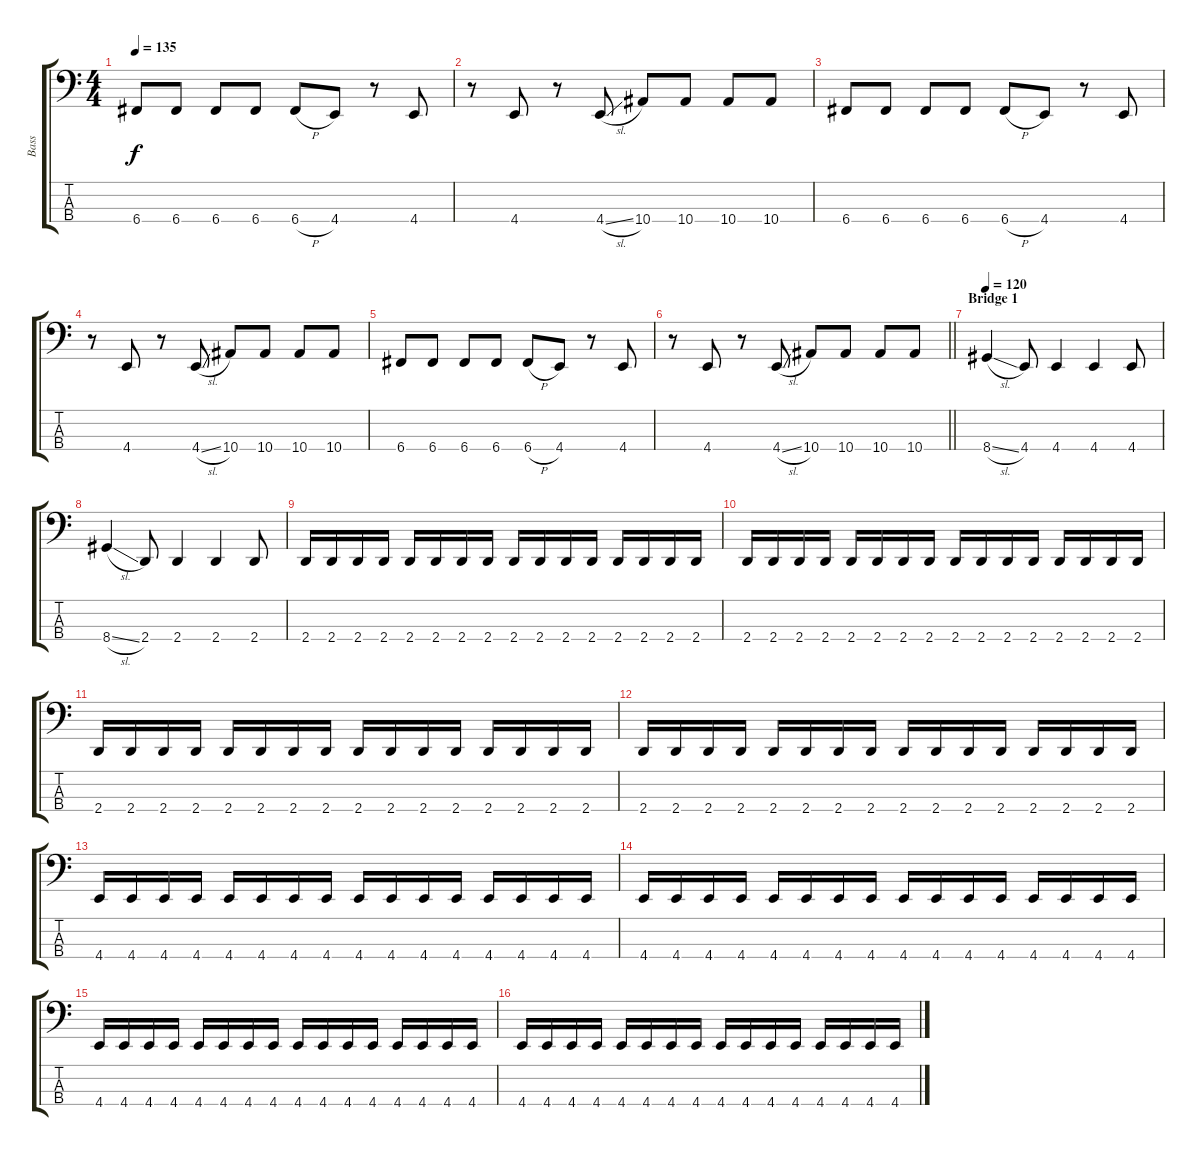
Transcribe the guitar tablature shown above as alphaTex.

\track ("Bass" "Bass") {instrument electricbassfinger}
\staff {score tabs}
\tuning (F2 C2 G1 C1) {hide}
\ts (4 4)
\tempo 135
\clef f4
\ks c
6.4.8{dy f} 6.4.8 6.4.8 6.4.8 6.4{h}.8 4.4.8 r.8 4.4.8 |
r.8 4.4.8 r.8 4.4{sl}.8 10.4.8 10.4.8 10.4.8 10.4.8 |
6.4.8 6.4.8 6.4.8 6.4.8 6.4{h}.8 4.4.8 r.8 4.4.8 |
r.8 4.4.8 r.8 4.4{sl}.8 10.4.8 10.4.8 10.4.8 10.4.8 |
6.4.8 6.4.8 6.4.8 6.4.8 6.4{h}.8 4.4.8 r.8 4.4.8 |
\barLineRight lightlight
r.8 4.4.8 r.8 4.4{sl}.8 10.4.8 10.4.8 10.4.8 10.4.8 |
\section ("" "Bridge 1")
\tempo 120
8.4{sl}.4 4.4.8 4.4.4 4.4.4 4.4.8 |
8.4{sl}.4 2.4.8 2.4.4 2.4.4 2.4.8 |
2.4.16 2.4.16 2.4.16 2.4.16 2.4.16 2.4.16 2.4.16 2.4.16 2.4.16 2.4.16 2.4.16 2.4.16 2.4.16 2.4.16 2.4.16 2.4.16 |
2.4.16 2.4.16 2.4.16 2.4.16 2.4.16 2.4.16 2.4.16 2.4.16 2.4.16 2.4.16 2.4.16 2.4.16 2.4.16 2.4.16 2.4.16 2.4.16 |
2.4.16 2.4.16 2.4.16 2.4.16 2.4.16 2.4.16 2.4.16 2.4.16 2.4.16 2.4.16 2.4.16 2.4.16 2.4.16 2.4.16 2.4.16 2.4.16 |
2.4.16 2.4.16 2.4.16 2.4.16 2.4.16 2.4.16 2.4.16 2.4.16 2.4.16 2.4.16 2.4.16 2.4.16 2.4.16 2.4.16 2.4.16 2.4.16 |
4.4.16 4.4.16 4.4.16 4.4.16 4.4.16 4.4.16 4.4.16 4.4.16 4.4.16 4.4.16 4.4.16 4.4.16 4.4.16 4.4.16 4.4.16 4.4.16 |
4.4.16 4.4.16 4.4.16 4.4.16 4.4.16 4.4.16 4.4.16 4.4.16 4.4.16 4.4.16 4.4.16 4.4.16 4.4.16 4.4.16 4.4.16 4.4.16 |
4.4.16 4.4.16 4.4.16 4.4.16 4.4.16 4.4.16 4.4.16 4.4.16 4.4.16 4.4.16 4.4.16 4.4.16 4.4.16 4.4.16 4.4.16 4.4.16 |
4.4.16 4.4.16 4.4.16 4.4.16 4.4.16 4.4.16 4.4.16 4.4.16 4.4.16 4.4.16 4.4.16 4.4.16 4.4.16 4.4.16 4.4.16 4.4.16
